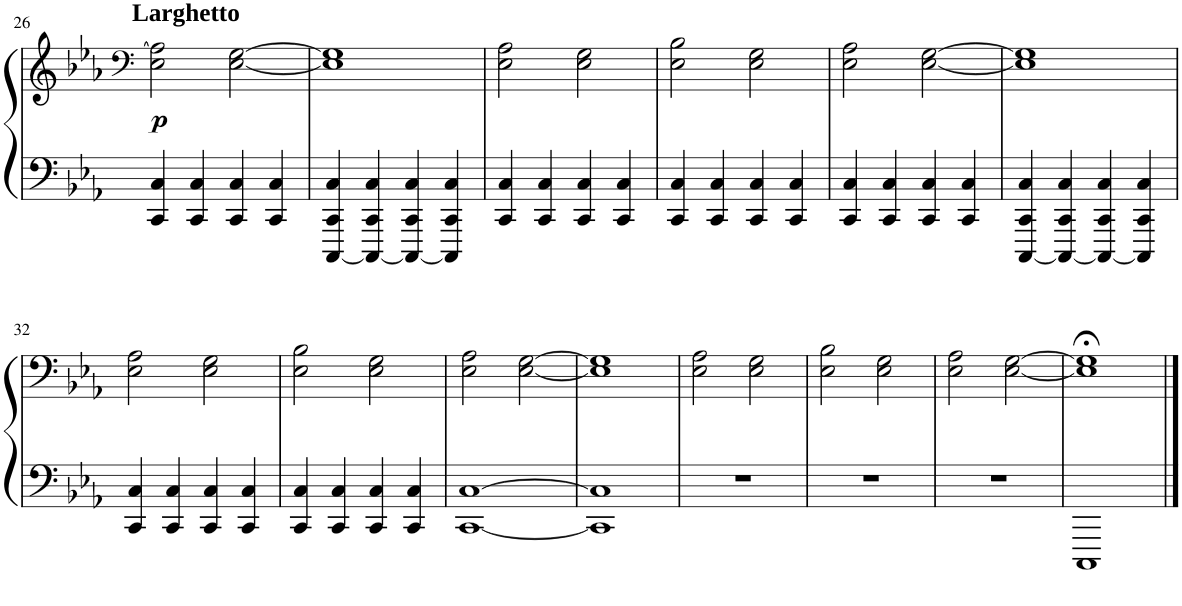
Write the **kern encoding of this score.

**kern	**kern	**dynam
*part1	*part1	*part1
*staff2	*staff1	*staff1/2
*I"Piano	*	*
*I'Pno.	*	*
!!LO:PB:g=z
*clefF4	*clefF4	*
*k[b-e-a-]	*k[b-e-a-]	*
*M4/4	*M4/4	*
=26	=26	=26
!	!LO:TX:a:B:t=Larghetto	!
!	!	!LO:DY:b
4CC/ 4C/	2E-\ 2A-\]	p
4CC/ 4C/	.	.
4CC/ 4C/	[2E-\ [2G\	.
4CC/ 4C/	.	.
=27	=27	=27
[4CCC/ 4CC/ 4C/	1E-] 1G]	.
4CCC/_ 4CC/ 4C/	.	.
4CCC/_ 4CC/ 4C/	.	.
4CCC/] 4CC/ 4C/	.	.
=28	=28	=28
4CC/ 4C/	2E-\ 2A-\	.
4CC/ 4C/	.	.
4CC/ 4C/	2E-\ 2G\	.
4CC/ 4C/	.	.
=29	=29	=29
4CC/ 4C/	2E-\ 2B-\	.
4CC/ 4C/	.	.
4CC/ 4C/	2E-\ 2G\	.
4CC/ 4C/	.	.
=30	=30	=30
4CC/ 4C/	2E-\ 2A-\	.
4CC/ 4C/	.	.
4CC/ 4C/	[2E-\ [2G\	.
4CC/ 4C/	.	.
=31	=31	=31
[4CCC/ 4CC/ 4C/	1E-] 1G]	.
4CCC/_ 4CC/ 4C/	.	.
4CCC/_ 4CC/ 4C/	.	.
4CCC/] 4CC/ 4C/	.	.
!!LO:LB:g=z
=32	=32	=32
4CC/ 4C/	2E-\ 2A-\	.
4CC/ 4C/	.	.
4CC/ 4C/	2E-\ 2G\	.
4CC/ 4C/	.	.
=33	=33	=33
4CC/ 4C/	2E-\ 2B-\	.
4CC/ 4C/	.	.
4CC/ 4C/	2E-\ 2G\	.
4CC/ 4C/	.	.
=34	=34	=34
[1CC [1C	2E-\ 2A-\	.
.	[2E-\ [2G\	.
=35	=35	=35
1CC] 1C]	1E-] 1G]	.
=36	=36	=36
1r	2E-\ 2A-\	.
.	2E-\ 2G\	.
=37	=37	=37
1r	2E-\ 2B-\	.
.	2E-\ 2G\	.
=38	=38	=38
1r	2E-\ 2A-\	.
.	[2E-\ [2G\	.
=39	=39	=39
1CCC	1E-];< 1G];<	.
==	==	==
*-	*-	*-
